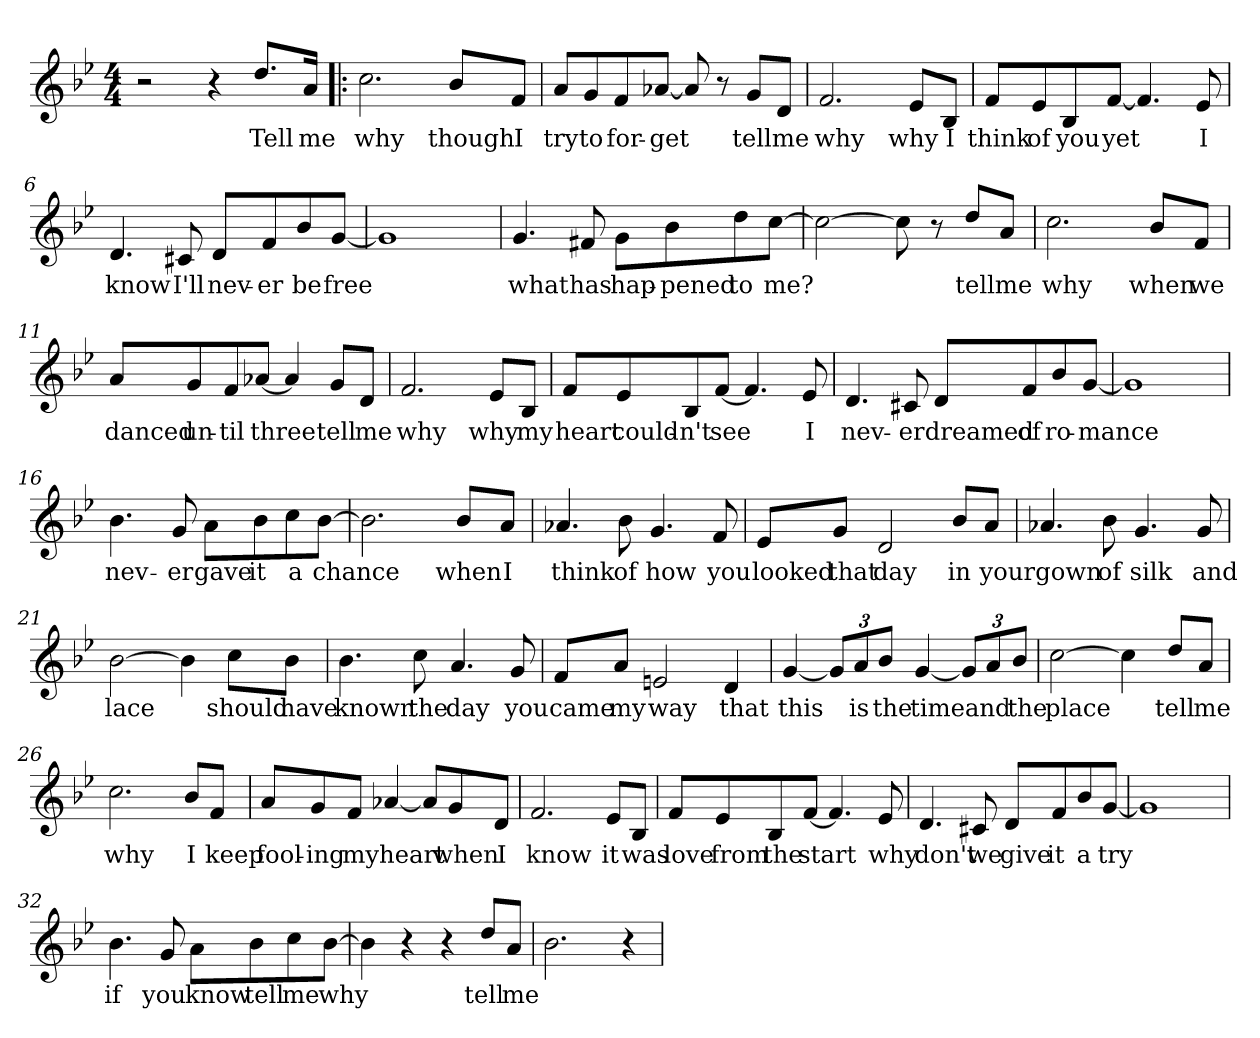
**kern	**text
*part1	*part1
*staff1	*staff1
*clefG2	*
*k[b-e-]	*
*B-:	*
*M4/4	*
=1	=1
2r	.
4r	.
8.dd/L	Tell
16a/Jk	me
=2!|:	=2!|:
2.cc\	why
8b-/L	though
8f/J	I
=3	=3
8a/L	try
8g/	to
8f/	for-
[8a-X/J	-get
8a-/]	.
8r	.
8g/L	tell
8d/J	me
=4	=4
2.f/	why
8e-/L	why
8B-/J	I
=5	=5
8f/L	think
8e-/	of
8B-/	you
[8f/J	yet
4.f/]	.
8e-/	I
!!LO:LB:g=z
=6	=6
4.d/	know
8c#X/	I'll
8d/L	nev-
8f/	-er
8b-/	be
[8g/J	free
=7	=7
1g]	.
=8	=8
4.g/	what
8f#X/	has
8g\L	hap-
8b-\	-pened
8dd\	to
[8cc\J	me?
=9	=9
2cc\_	.
8cc\]	.
8r	.
8dd/L	tell
8a/J	me
!!LO:LB:g=z
=10	=10
2.cc\	why
8b-/L	when
8f/J	we
=11	=11
8a/L	danced
8g/	un-
8f/	-til
[8a-X/J	three
4a-/]	.
8g/L	tell
8d/J	me
=12	=12
2.f/	why
8e-/L	why
8B-/J	my
=13	=13
8f/L	heart
8e-/	could-
8B-/	-n't
[8f/J	see
4.f/]	.
8e-/	I
!!LO:LB:g=z
=14	=14
4.d/	nev-
8c#X/	-er
8d/L	dreamed
8f/	of
8b-/	ro-
[8g/J	-mance
=15	=15
1g]	.
=16	=16
4.b-\	nev-
8g/	-er
8a\L	gave
8b-\	it
8cc\	a
[8b-\J	chance
=17	=17
2.b-\]	.
8b-/L	when
8a/J	I
!!LO:LB:g=z
=18	=18
4.a-X/	think
8b-\	of
4.g/	how
8f/	you
=19	=19
8e-/L	looked
8g/J	that
2d/	day
8b-/L	in
8a/J	your
=20	=20
4.a-X/	gown
8b-\	of
4.g/	silk
8g/	and
=21	=21
[2b-\	lace
4b-\]	.
8cc\L	should
8b-\J	have
!!LO:LB:g=z
=22	=22
4.b-\	known
8cc\	the
4.a/	day
8g/	you
=23	=23
8f/L	came
8a/J	my
2en/	way
4d/	that
=24	=24
[4g/	this
*Xbrackettup	*
12g/L]	.
12a/	is
12b-/J	the
[4g/	time
12g/L]	.
12a/	and
12b-/J	the
=25	=25
[2cc\	place
4cc\]	.
8dd/L	tell
8a/J	me
!!LO:LB:g=z
=26	=26
2.cc\	why
8b-/L	I
8f/J	keep
=27	=27
8a/L	fool-
8g/	-ing
8f/J	my
[4a-X/	heart
8a-/L]	.
8g/	when
8d/J	I
=28	=28
2.f/	know
8e-/L	it
8B-/J	was
=29	=29
8f/L	love
8e-/	from
8B-/	the
[8f/J	start
4.f/]	.
8e-/	why
!!LO:LB:g=z
=30	=30
4.d/	don't
8c#X/	we
8d/L	give
8f/	it
8b-/	a
[8g/J	try
=31	=31
1g]	.
=32	=32
4.b-\	if
8g/	you
8a\L	know
8b-\	tell
8cc\	me
[8b-\J	why
=33	=33
4b-\]	.
4r	.
4r	.
8dd/L	tell
8a/J	me
=34	=34
2.b-\	.
4r	.
=	=
*-	*-
